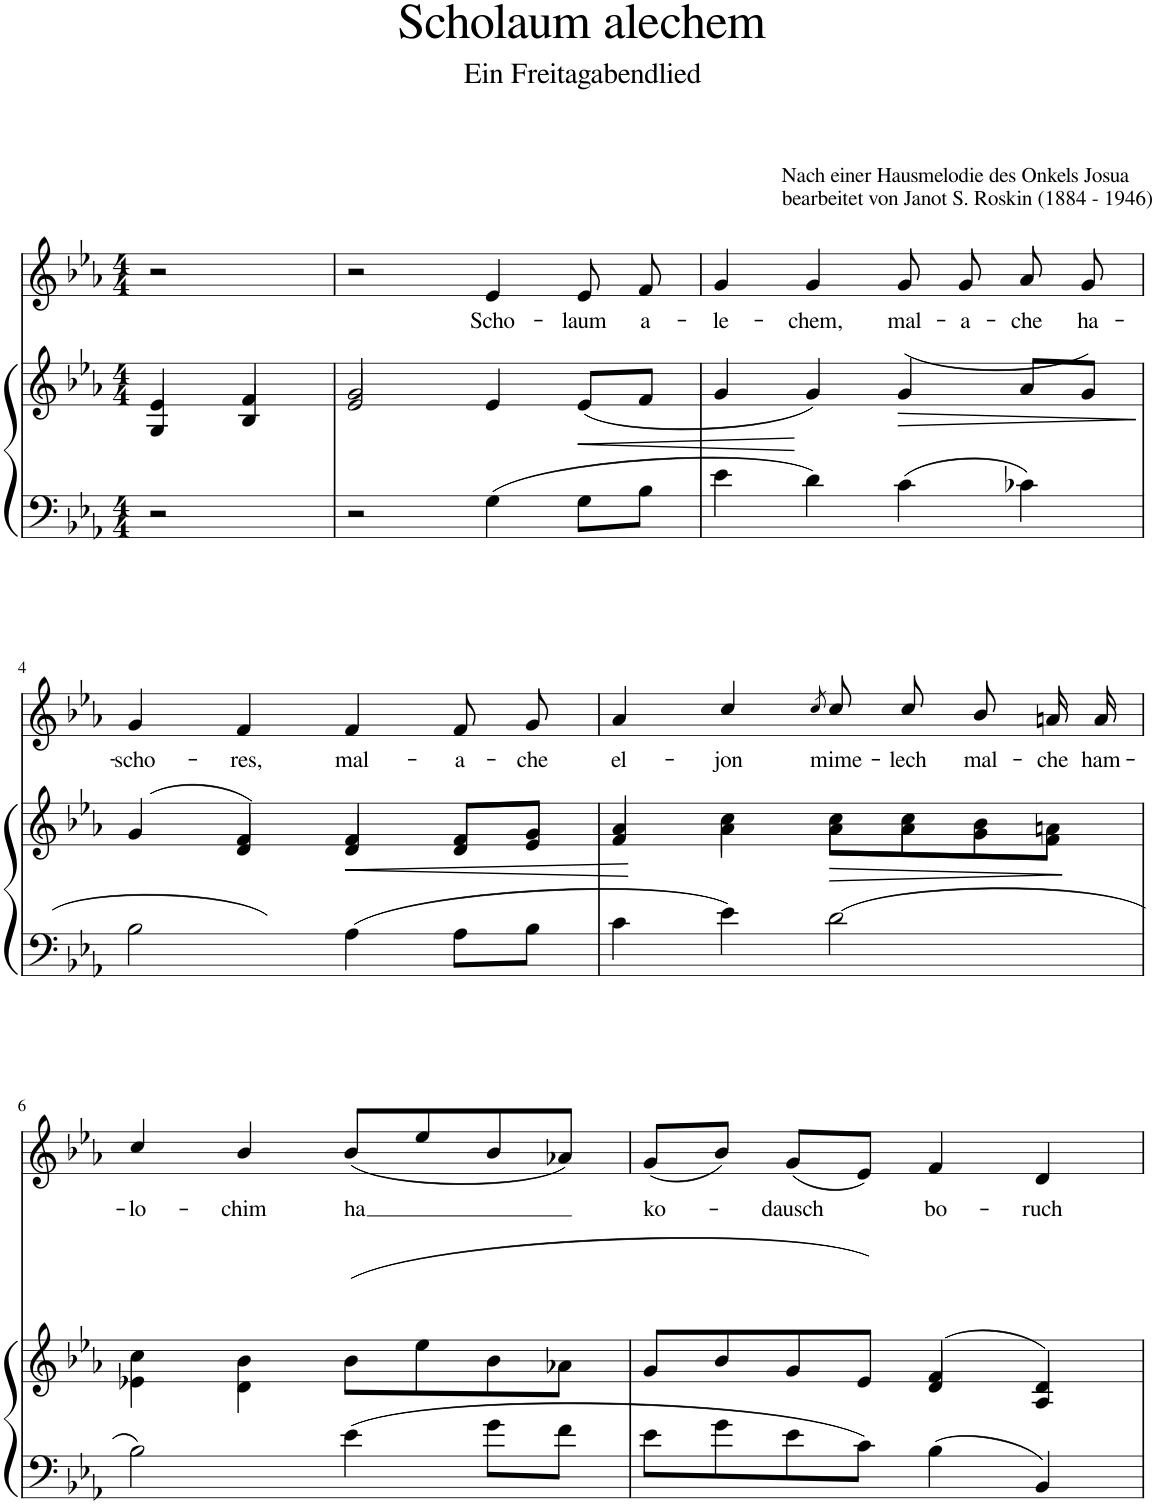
**kern	**kern	**dynam	**kern	**text
*part2	*part2	*part2	*part1	*part1
*staff3	*staff2	*staff2/3	*staff1	*staff1
*I"Klavier	*	*	*I"Stimme	*
*clefF4	*clefG2	*	*clefG2	*
*k[b-e-a-]	*k[b-e-a-]	*	*k[b-e-a-]	*
*M4/4	*M4/4	*	*M4/4	*
=1	=1	=1	=1	=1
*	*^	*	*	*
2r	4e-/	4G/	.	2r	.
.	4f/	4B-/	.	.	.
=2	=2	=2	=2	=2	=2
2r	2g/	2e-/	.	2r	.
!	!	!	!	!	!LO:LY:b
4G\	4e-/	2ryy	.	4e-/	Scho-
!	!	!	!LO:HP:b	!	!LO:LY:b
8G\L	(8e-/L	.	<	8e-/	-laum
!	!	!	!	!	!LO:LY:b
8B-\J	8f/J	.	.	8f/	a-
*	*v	*v	*	*	*
.	.	[	.	.
=3	=3	=3	=3	=3
!	!	!	!LO:TX:a:t=Nach einer Hausmelodie des Onkels Josua	!
!	!	!	!LO:TX:a:t=bearbeitet von Janot S. Roskin (1884 - 1946)	!
!	!	!	!	!LO:LY:b
4e-\	4g/	.	4g/	-le-
!	!	!	!	!LO:LY:b
4d\	4g/)	.	4g/	-chem,
!	!	!LO:HP:b	!	!LO:LY:b
4c\	(4g/	>	8g/	mal-
!	!	!	!	!LO:LY:b
.	.	.	8g/	-a-
!	!	!	!	!LO:LY:b
4c-X\	8a-/L	.	8a-/	-che
!	!	!	!	!LO:LY:b
.	8g/J)	.	8g/	ha-
.	.	]	.	.
!!LO:LB:g=z
=4	=4	=4	=4	=4
*	*^	*	*	*
!	!	!	!	!	!LO:LY:b
2B-\	(4g/	4ryy	.	4g/	-scho-
!	!	!	!	!	!LO:LY:b
.	4f/)	4d/	.	4f/	-res,
!	!	!	!LO:HP:b	!	!LO:LY:b
4A-\	4f/	4d/	<	4f/	mal-
!	!	!	!	!	!LO:LY:b
8A-\L	8f/L	8d/L	.	8f/	-a-
!	!	!	!	!	!LO:LY:b
8B-\J	8g/J	8e-/J	.	8g/	-che
*	*v	*v	*	*	*
.	.	[	.	.
=5	=5	=5	=5	=5
*	*^	*	*	*
!	!	!	!	!	!LO:LY:b
4c\	4a-/	4f/	.	4a-/	el-
!	!	!	!	!	!LO:LY:b
4e-\	4cc\	4a-\	.	4cc/	-jon
.	.	.	.	8qcc/	.
!	!	!	!LO:HP:b	!	!LO:LY:b
2d\	8cc\L	8a-\L	>	8cc/	mime-
!	!	!	!	!	!LO:LY:b
.	8cc\	8a-\	.	8cc/	-lech
!	!	!	!	!	!LO:LY:b
.	8b-\	8g\	.	8b-/	mal-
!	!	!	!	!	!LO:LY:b
.	8an\J	8f\J	.	16an/	-che
!	!	!	!	!	!LO:LY:b
.	.	.	.	16a/	ham-
*	*v	*v	*	*	*
.	.	]	.	.
!!LO:LB:g=z
=6	=6	=6	=6	=6
*	*^	*	*	*
!	!	!	!	!	!LO:LY:b
2B-\	4cc\	4e-X\	.	4cc/	-lo-
!	!	!	!	!	!LO:LY:b
.	4b-\	4d\	.	4b-/	-chim
!	!	!	!	!	!LO:LY:b
4e-\	(8b-\L	2ryy	.	(8b-/L	-ha
.	8ee-\	.	.	8ee-/	.
8g\L	8b-\	.	.	8b-/	.
8f\J	8a-X\J	.	.	8a-X/J)	.
=7	=7	=7	=7	=7	=7
!	!	!	!	!	!LO:LY:b
8e-\L	8g/L	2ryy	.	(8g/L	ko-
8g\	8b-/	.	.	8b-/J)	.
!	!	!	!	!	!LO:LY:b
8e-\	8g/	.	.	(8g/L	-dausch
8c\J	8e-/J)	.	.	8e-/J)	.
!	!	!	!	!	!LO:LY:b
4B-\	(4f/	4d/	.	4f/	bo-
!	!	!	!	!	!LO:LY:b
4BB-/	4d/)	4A-/	.	4d/	-ruch
*	*v	*v	*	*	*
=	=	=	=	=
*-	*-	*-	*-	*-
